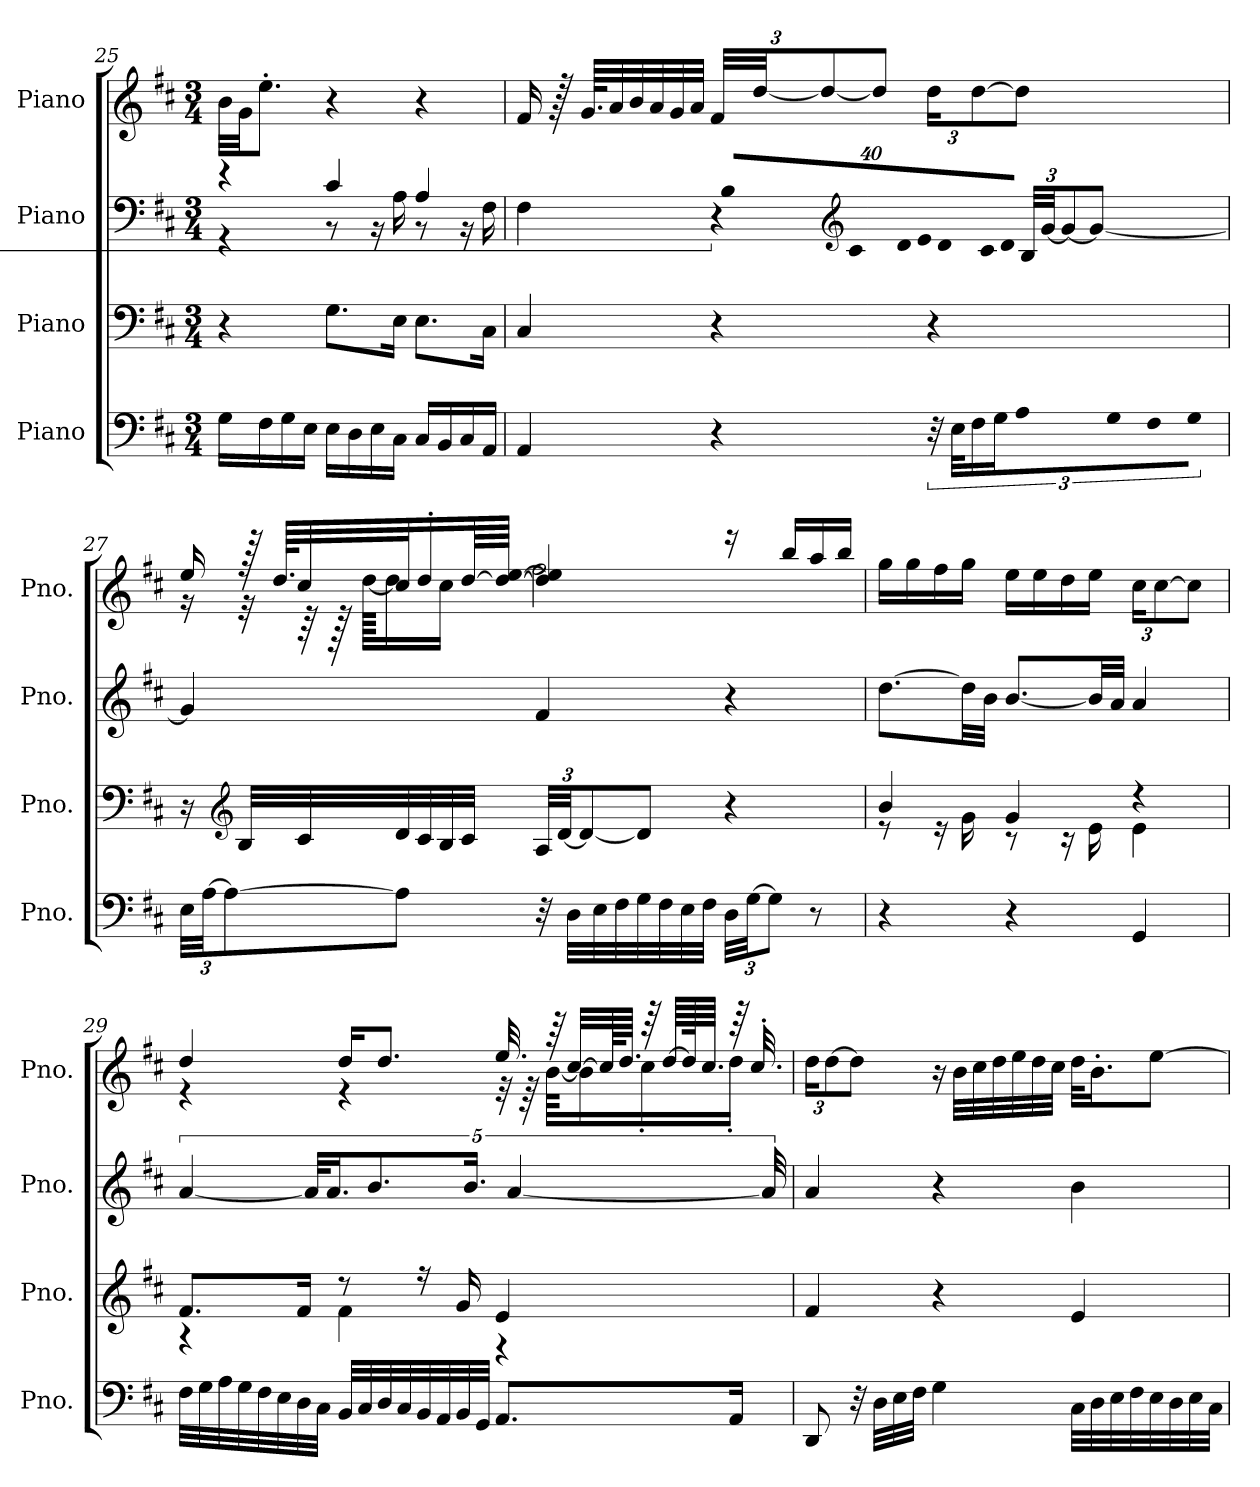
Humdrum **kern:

**kern	**kern	**kern	**kern
*part4	*part3	*part2	*part1
*staff4	*staff3	*staff2	*staff1
*I"Piano	*I"Piano	*I"Piano	*I"Piano
*I'Pno.	*I'Pno.	*I'Pno.	*I'Pno.
*clefF4	*clefF4	*clefF4	*clefG2
*k[f#c#]	*k[f#c#]	*k[f#c#]	*k[f#c#]
*M3/4	*M3/4	*M3/4	*M3/4
=25	=25	=25	=25
*	*	*^	*
16G\LL	4r	4r	4r	32b\LLL
.	.	.	.	32g\JJ
16F#\	.	.	.	8.ee'\J
16G\	.	.	.	.
16E\JJ	.	.	.	.
16E\LL	8.G\L	4c#/	8r	4r
16D\	.	.	.	.
16E\	.	.	16r	.
16C#\JJ	16E\Jk	.	16A\	.
16C#/LL	8.E\L	4A/	8r	4r
16BB/	.	.	.	.
16C#/	.	.	16r	.
16AA/JJ	16C#\Jk	.	16F#\	.
*	*	*v	*v	*
!!LO:LB:g=z
=26	=26	=26	=26
4AA/	4C#/	4F#\	16f#/
.	.	.	128r
.	.	.	64.g/KLLL
.	.	.	32a/
.	.	.	32b/
.	.	.	32a/
.	.	.	32g/
.	.	.	32a/JJJ
!	!	!LO:N:vis=64	!
*	*	*	*Xbrackettup
4r	4r	960%17r	48f#/LLL
!	!	!LO:N:vis=32	!
.	.	640%23B/LLL	.
.	.	.	[48dd/JJ
.	.	.	12dd/_
*	*	*clefG2	*
!	!	!LO:N:vis=256%9	!
.	.	960%17c#/K	.
!	!	!LO:N:vis=32	!
.	.	640%23d/	.
!	!	!LO:N:vis=32	!
.	.	640%23e/	.
.	.	.	8dd/J]
!	!	!LO:N:vis=32	!
.	.	640%23d/	.
!	!	!LO:N:vis=32	!
.	.	640%23c#/	.
!	!	!LO:N:vis=32	!
.	.	640%23d/JJJ	.
48r	4r	.	24dd\KL
*	*	*Xbrackettup	*
.	.	48B/LLL	.
48E\KLL	.	.	.
.	.	[48g/JJ	.
24F#\	.	.	[12dd\
.	.	12g/_	.
24G\	.	.	.
32A\L	.	.	8dd\J]
.	.	8g/J_	.
32G\	.	.	.
32F#\	.	.	.
32G\JJJ	.	.	.
960ryy	960ryy	.	960ryy
!!LO:LB:g=z
=27	=27	=27	=27
*Xbrackettup	*	*	*
*	*	*	*^
48E\LLL	16r	4g/]	16ee/	16r
[48A\JJ	.	.	.	.
12A\_	.	.	.	.
*	*clefG2	*	*	*
.	32B/LLL	.	128r	32r
.	.	.	64.dd/KLLL	.
.	32c#/	.	32cc#/	64r
.	.	.	.	128r
.	.	.	.	[128dd\KKKLL
8A\J]	32d/	.	32cc#/J	16dd\]
.	32c#/	.	16dd'/	.
.	32B/	.	.	16cc#\JJ
.	32c#/JJJ	.	[64dd/LL	.
.	.	.	64dd/_ [64ee/JJJJ	.
*	*Xbrackettup	*	*	*
32r	48A/LLL	4f#/	4dd/] 4ee/]	2ff#\
.	[48d/JJ	.	.	.
32D\LLL	.	.	.	.
.	12d/_	.	.	.
32E\	.	.	.	.
32F#\	.	.	.	.
32G\	8d/J]	.	.	.
32F#\	.	.	.	.
32E\	.	.	.	.
32F#\JJJ	.	.	.	.
48D\LLL	4r	4r	16r	.
[48G\JJ	.	.	.	.
12G\J]	.	.	.	.
.	.	.	16bb/LL	.
8r	.	.	16aa/	.
.	.	.	16bb/JJ	.
*	*	*	*v	*v
=28	=28	=28	=28
*	*^	*	*
4r	4b/	8r	[8.dd\L	16gg\LL
.	.	.	.	16gg\
.	.	16r	.	16ff#\
.	.	16g\	32dd\LL]	16gg\JJ
.	.	.	32b\JJJ	.
4r	4g/	8r	[8.b/L	16ee\LL
.	.	.	.	16ee\
.	.	16r	.	16dd\
.	.	16e\	32b/LL]	16ee\JJ
.	.	.	32a/JJJ	.
4GG/	4r	4e\	4a/	24cc#\KL
.	.	.	.	[12cc#\
.	.	.	.	8cc#\J]
!!LO:PB:g=z
=29	=29	=29	=29	=29
*	*	*	*brackettup	*
*	*	*	*	*^
32F#\LLL	8.f#/L	4r	[5a/	4dd/	4r
32G\	.	.	.	.	.
32A\	.	.	.	.	.
32G\	.	.	.	.	.
32F#\	.	.	.	.	.
32E\	.	.	.	.	.
32D\	16f#/Jk	.	.	.	.
.	.	.	40a/KLL]	.	.
32C#\JJJ	.	.	.	.	.
.	.	.	20.a/J	.	.
32BB/LLL	8r	4f#\	.	16dd/KL	4r
32C#/	.	.	.	.	.
.	.	.	10.b/	.	.
32D/	.	.	.	8.dd/J	.
32C#/	.	.	.	.	.
32BB/	16r	.	.	.	.
32AA/	.	.	.	.	.
32BB/	16g/	.	.	.	.
.	.	.	20.b/Jk	.	.
32GG/JJJ	.	.	.	.	.
8.AA/L	4e/	4r	.	32.ee/	32r
.	.	.	[5a/	.	.
.	.	.	.	.	64r
.	.	.	.	64r	[64b\KKLL
.	.	.	.	[32cc#/LLL	16b\]
.	.	.	.	128cc#/KL]	.
.	.	.	.	64.dd/JJJJ	.
.	.	.	.	64r	16cc#'\
.	.	.	.	[64dd/LLLL	.
.	.	.	.	128dd/K]	.
.	.	.	.	64.cc#/JJJJ	.
16AA/Jk	.	.	.	64r	16dd'\JJ
.	.	.	.	32.cc#'/	.
.	.	.	40a/]	.	.
*	*v	*v	*	*v	*v
!!LO:LB:g=z
=30	=30	=30	=30
8DD/	4f#/	4a/	24dd\KL
.	.	.	[12dd\
32r	.	.	8dd\J]
32D\LLL	.	.	.
32E\	.	.	.
32F#\JJJ	.	.	.
4G\	4r	4r	16r
.	.	.	32b\LLL
.	.	.	32cc#\
.	.	.	32dd\
.	.	.	32ee\
.	.	.	32dd\
.	.	.	32cc#\JJJ
32C#\LLL	4e/	4b\	32dd\KLL
32D\	.	.	16.b'\J
32E\	.	.	.
32F#\	.	.	.
32E\	.	.	[8ee\J
32D\	.	.	.
32E\	.	.	.
32C#\JJJ	.	.	.
=	=	=	=
*-	*-	*-	*-
